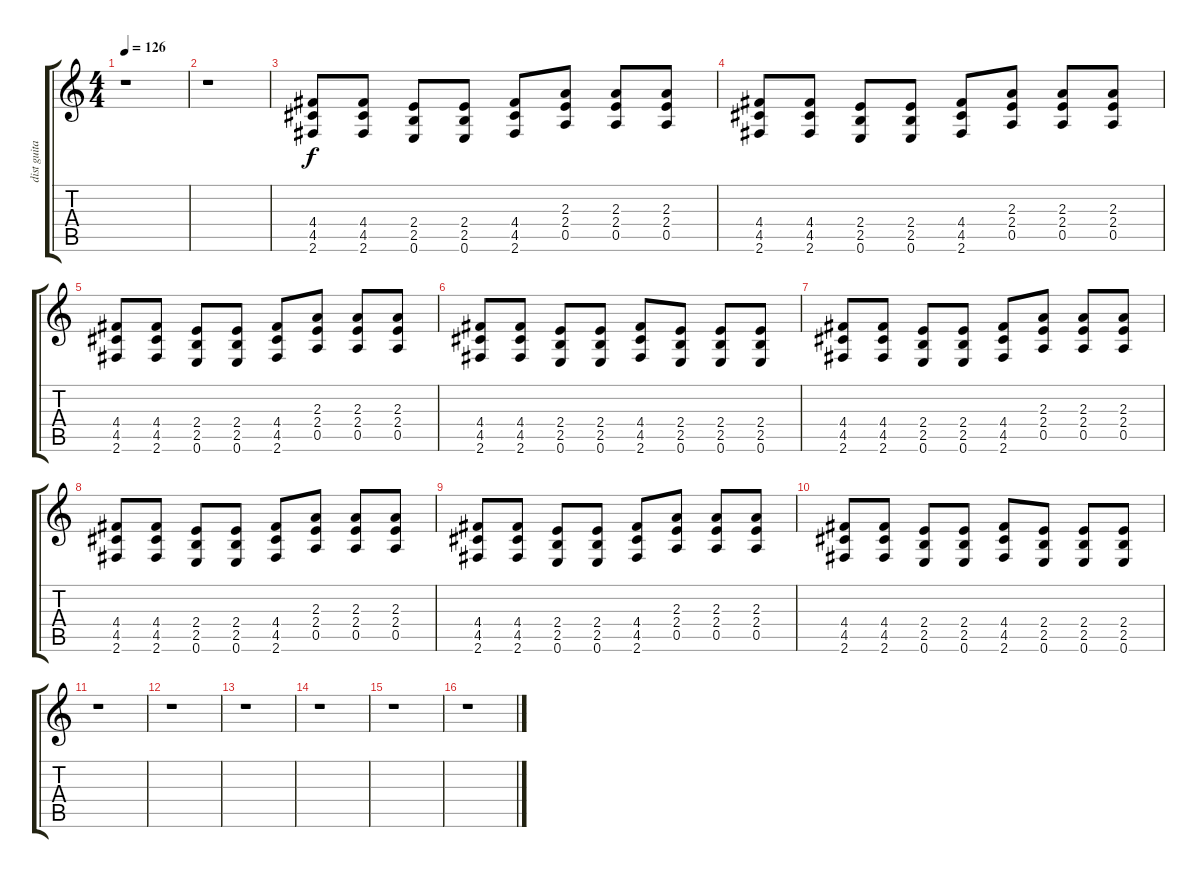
\track ("dist guitar 1" "dist guita") {instrument distortionguitar}
\staff {score tabs}
\tuning (E4 B3 G3 D3 A2 E2) {hide}
\ts (4 4)
\tempo 126
\clef g2
\ks c
r.1{dy f instrument distortionguitar} |
r.1 |
(4.4 4.5 2.6).8 (4.4 4.5 2.6).8 (2.4 2.5 0.6).8 (2.4 2.5 0.6).8 (4.4 4.5 2.6).8 (2.3 2.4 0.5).8 (2.3 2.4 0.5).8 (2.3 2.4 0.5).8 |
(4.4 4.5 2.6).8 (4.4 4.5 2.6).8 (2.4 2.5 0.6).8 (2.4 2.5 0.6).8 (4.4 4.5 2.6).8 (2.3 2.4 0.5).8 (2.3 2.4 0.5).8 (2.3 2.4 0.5).8 |
(4.4 4.5 2.6).8 (4.4 4.5 2.6).8 (2.4 2.5 0.6).8 (2.4 2.5 0.6).8 (4.4 4.5 2.6).8 (2.3 2.4 0.5).8 (2.3 2.4 0.5).8 (2.3 2.4 0.5).8 |
(4.4 4.5 2.6).8 (4.4 4.5 2.6).8 (2.4 2.5 0.6).8 (2.4 2.5 0.6).8 (4.4 4.5 2.6).8 (2.4 2.5 0.6).8 (2.4 2.5 0.6).8 (2.4 2.5 0.6).8 |
(4.4 4.5 2.6).8 (4.4 4.5 2.6).8 (2.4 2.5 0.6).8 (2.4 2.5 0.6).8 (4.4 4.5 2.6).8 (2.3 2.4 0.5).8 (2.3 2.4 0.5).8 (2.3 2.4 0.5).8 |
(4.4 4.5 2.6).8 (4.4 4.5 2.6).8 (2.4 2.5 0.6).8 (2.4 2.5 0.6).8 (4.4 4.5 2.6).8 (2.3 2.4 0.5).8 (2.3 2.4 0.5).8 (2.3 2.4 0.5).8 |
(4.4 4.5 2.6).8 (4.4 4.5 2.6).8 (2.4 2.5 0.6).8 (2.4 2.5 0.6).8 (4.4 4.5 2.6).8 (2.3 2.4 0.5).8 (2.3 2.4 0.5).8 (2.3 2.4 0.5).8 |
(4.4 4.5 2.6).8 (4.4 4.5 2.6).8 (2.4 2.5 0.6).8 (2.4 2.5 0.6).8 (4.4 4.5 2.6).8 (2.4 2.5 0.6).8 (2.4 2.5 0.6).8 (2.4 2.5 0.6).8 |
r.1 |
r.1 |
r.1 |
r.1 |
r.1 |
r.1
